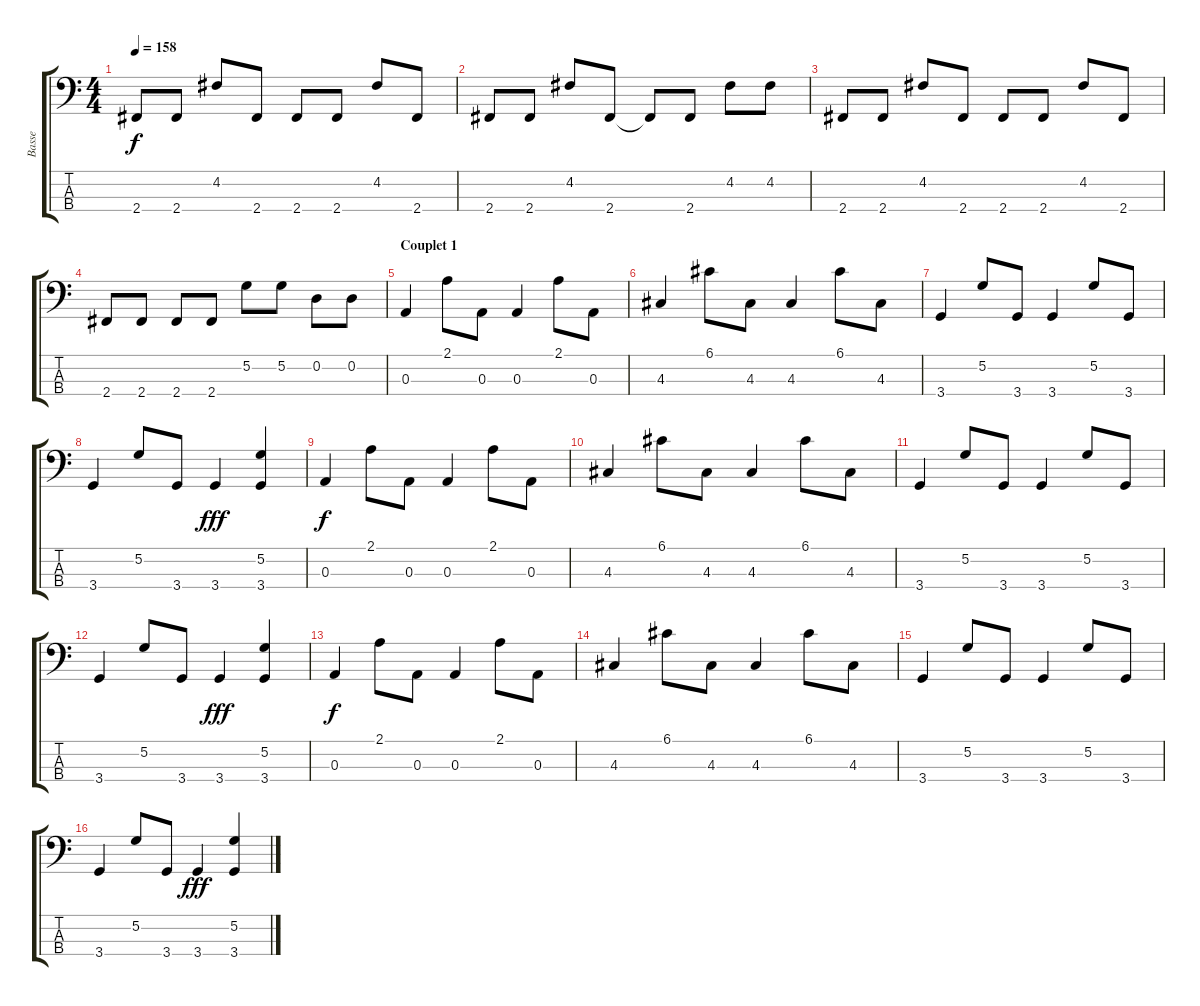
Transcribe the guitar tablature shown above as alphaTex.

\track ("Basse" "Basse") {instrument electricbasspick}
\staff {score tabs}
\tuning (G2 D2 A1 E1) {hide}
\ts (4 4)
\tempo 158
\clef f4
\ks c
2.4.8{dy f} 2.4.8 4.2.8 2.4.8 2.4.8 2.4.8 4.2.8 2.4.8 |
2.4.8 2.4.8 4.2.8 2.4.8 2.4{t}.8 2.4.8 4.2.8 4.2.8 |
2.4.8 2.4.8 4.2.8 2.4.8 2.4.8 2.4.8 4.2.8 2.4.8 |
2.4.8 2.4.8 2.4.8 2.4.8 5.2.8 5.2.8 0.2.8 0.2.8 |
\section ("" "Couplet 1")
0.3.4 2.1.8 0.3.8 0.3.4 2.1.8 0.3.8 |
4.3.4 6.1.8 4.3.8 4.3.4 6.1.8 4.3.8 |
3.4.4 5.2.8 3.4.8 3.4.4 5.2.8 3.4.8 |
3.4.4 5.2.8 3.4.8 3.4.4{dy fff} (5.2 3.4).4 |
0.3.4{dy f} 2.1.8 0.3.8 0.3.4 2.1.8 0.3.8 |
4.3.4 6.1.8 4.3.8 4.3.4 6.1.8 4.3.8 |
3.4.4 5.2.8 3.4.8 3.4.4 5.2.8 3.4.8 |
3.4.4 5.2.8 3.4.8 3.4.4{dy fff} (5.2 3.4).4 |
0.3.4{dy f} 2.1.8 0.3.8 0.3.4 2.1.8 0.3.8 |
4.3.4 6.1.8 4.3.8 4.3.4 6.1.8 4.3.8 |
3.4.4 5.2.8 3.4.8 3.4.4 5.2.8 3.4.8 |
3.4.4 5.2.8 3.4.8 3.4.4{dy fff} (5.2 3.4).4
